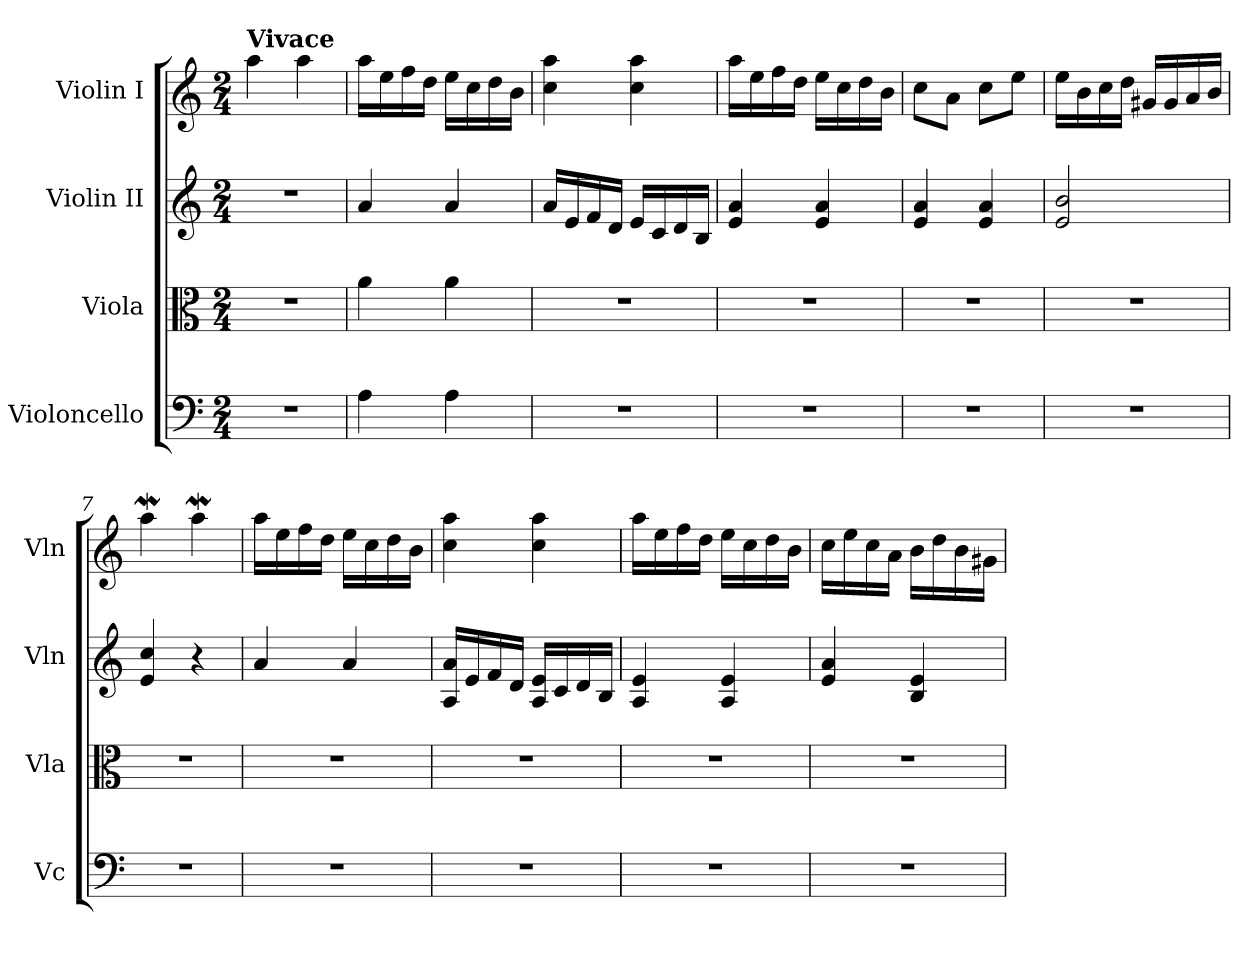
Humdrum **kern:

**kern	**kern	**kern	**kern
*part4	*part3	*part2	*part1
*staff4	*staff3	*staff2	*staff1
*I"Violoncello	*I"Viola	*I"Violin II	*I"Violin I
*I'Vc	*I'Vla	*I'Vln	*I'Vln
*clefF4	*clefC3	*clefG2	*clefG2
*k[]	*k[]	*k[]	*k[]
*M2/4	*M2/4	*M2/4	*M2/4
=1	=1	=1	=1
!	!	!	!LO:TX:a:B:t=Vivace
2r	2r	2r	4aa\
.	.	.	4aa\
=2	=2	=2	=2
4A\	4a\	4a/	16aa\LL
.	.	.	16ee\
.	.	.	16ff\
.	.	.	16dd\JJ
4A\	4a\	4a/	16ee\LL
.	.	.	16cc\
.	.	.	16dd\
.	.	.	16b\JJ
=3	=3	=3	=3
2r	2r	16a/LL	4cc\ 4aa\
.	.	16e/	.
.	.	16f/	.
.	.	16d/JJ	.
.	.	16e/LL	4cc\ 4aa\
.	.	16c/	.
.	.	16d/	.
.	.	16B/JJ	.
=4	=4	=4	=4
2r	2r	4e/ 4a/	16aa\LL
.	.	.	16ee\
.	.	.	16ff\
.	.	.	16dd\JJ
.	.	4e/ 4a/	16ee\LL
.	.	.	16cc\
.	.	.	16dd\
.	.	.	16b\JJ
=5	=5	=5	=5
2r	2r	4e/ 4a/	8cc\L
.	.	.	8a\J
.	.	4e/ 4a/	8cc\L
.	.	.	8ee\J
=6	=6	=6	=6
2r	2r	2e/ 2b/	16ee\LL
.	.	.	16b\
.	.	.	16cc\
.	.	.	16dd\JJ
.	.	.	16g#X/LL
.	.	.	16g#/
.	.	.	16a/
.	.	.	16b/JJ
!!LO:LB:g=z
=7	=7	=7	=7
2r	2r	4e/ 4cc/	4aaW\
.	.	4r	4aaW\
=8	=8	=8	=8
2r	2r	4a/	16aa\LL
.	.	.	16ee\
.	.	.	16ff\
.	.	.	16dd\JJ
.	.	4a/	16ee\LL
.	.	.	16cc\
.	.	.	16dd\
.	.	.	16b\JJ
=9	=9	=9	=9
2r	2r	16A/ 16a/LL	4cc\ 4aa\
.	.	16e/	.
.	.	16f/	.
.	.	16d/JJ	.
.	.	16A/ 16e/LL	4cc\ 4aa\
.	.	16c/	.
.	.	16d/	.
.	.	16B/JJ	.
=10	=10	=10	=10
2r	2r	4A/ 4e/	16aa\LL
.	.	.	16ee\
.	.	.	16ff\
.	.	.	16dd\JJ
.	.	4A/ 4e/	16ee\LL
.	.	.	16cc\
.	.	.	16dd\
.	.	.	16b\JJ
=11	=11	=11	=11
2r	2r	4e/ 4a/	16cc\LL
.	.	.	16ee\
.	.	.	16cc\
.	.	.	16a\JJ
.	.	4B/ 4e/	16b\LL
.	.	.	16dd\
.	.	.	16b\
.	.	.	16g#X\JJ
=	=	=	=
*-	*-	*-	*-
